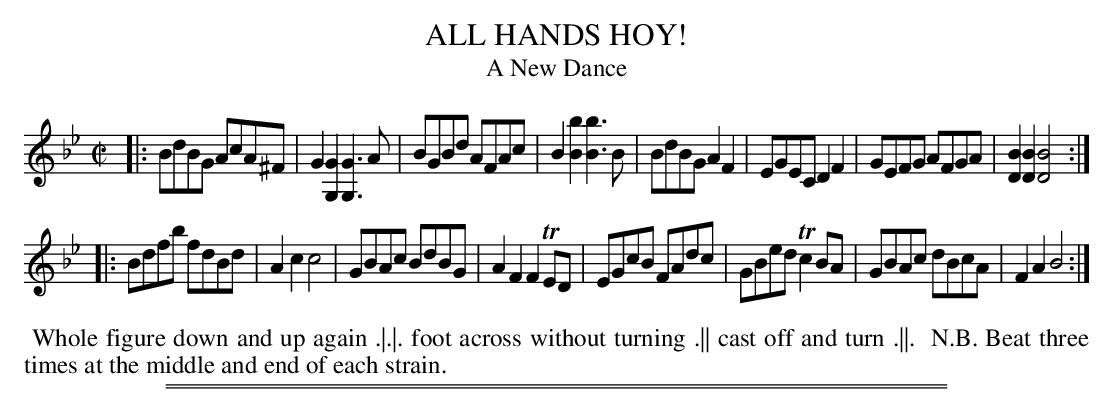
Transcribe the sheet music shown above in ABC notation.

X:1
T: ALL HANDS HOY!
T: A New Dance
M: C|
L: 1/8	% but starting in Gm.
K: Bb
|:\
BdBG AcA^F | G2[G2G,2] [G3G,3]A | BGBd AFAc | B2[b2B2] [b3B3]B |\
BdBG A2F2 | EGEC D2F2 | GEFG AFGA | [B2D2][B2D2] [B4D4] :|
|:\
Bdfb fdBd | A2c2 c4 | GBAc BdBG | A2F2 F2TED |\
EGcB FAdc | GBed Tc2BA | GBAc dBcA | F2A2 B4 :|
